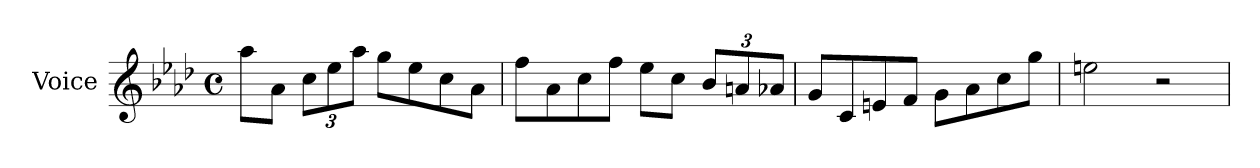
**kern
*part1
*staff1
*I"Voice
*I'Voice
*clefG2
*k[b-e-a-d-]
*M4/4
*met(c)
=1
8aa-\L
8a-\J
12cc\L
12ee-\
12aa-\J
8gg\L
8ee-\
8cc\
8a-\J
=2
8ff\L
8a-\
8cc\
8ff\J
8ee-\L
8cc\J
12b-/L
12an/
12a-X/J
=3
8g/L
8c/
8en/
8f/J
8g\L
8a-\
8cc\
8gg\J
=4
2een\
2rcc
=
*-
